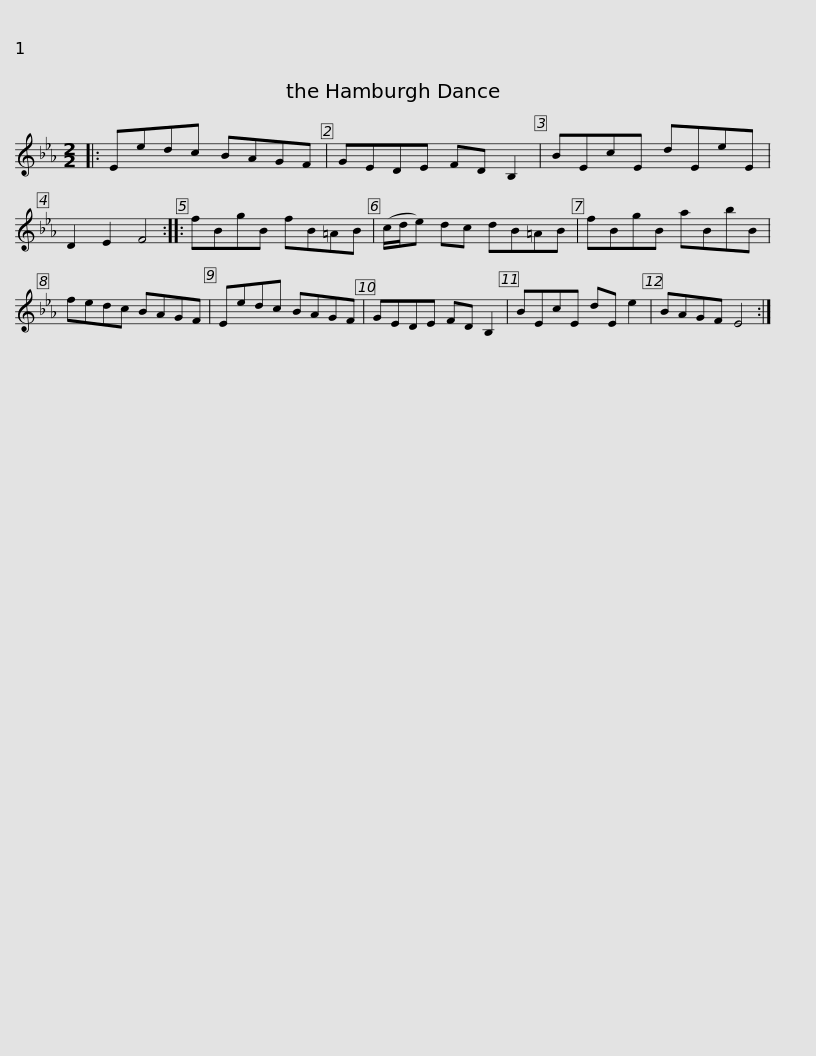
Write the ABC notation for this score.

X:1
L:1/8
M:2/2
I:linebreak $
K:Eb
V:1 treble
V:1
|: Eedc BAGF | GEDE FD B,2 | BEcE dEeE | D2 E2 F4 :: fBgB fB=AB |$ %5
 (c/d/e) dc dB=AB | fBgB aBbB | fedc BAGF | Eedc BAGF | GEDE FD B,2 |$ %10
 BEcE dE e2 | BAGF E4 :| %12
